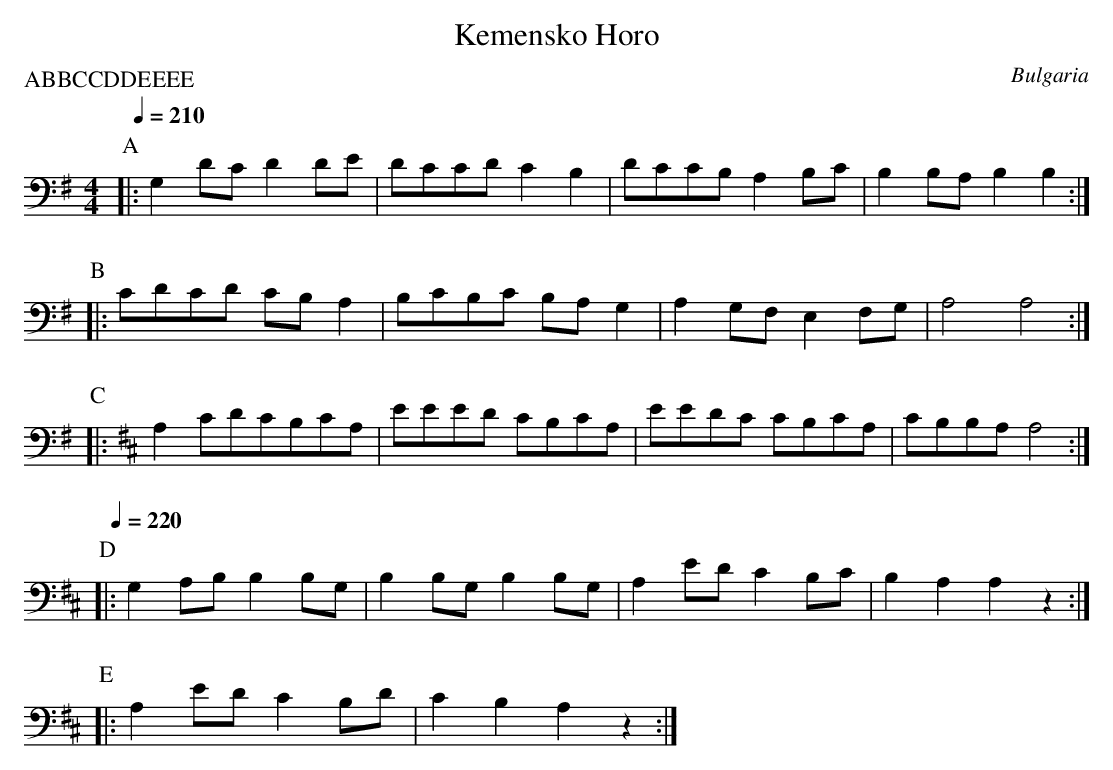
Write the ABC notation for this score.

X:1
T: Kemensko Horo
O: Bulgaria
M: 4/4
L: 1/8
P:ABBCCDDEEEE
K: Em
Q:1/4=210
P:A
|:!drum! G,2 DC D2 DE|DCCD C2B,2|DCCB, A,2 B,C| B,2 B,A, B,2 B,2:|
P:B
|:CDCD CB, A,2| B,CB,C B,A, G,2|A,2 G,F, E,2 F,G,|A,4 A,4:|
P:C
K: Bm
|:A,2 CDCB,CA,|EEED CB,CA,|EEDC CB,CA,|CB,B,A, A,4:|
P:D
Q:1/4=220
|:G,2 A,B, B,2 B,G,|B,2 B,G, B,2 B,G,| A,2 ED C2 B,C|B,2 A,2 A,2 z2:|
P:E
|:A,2 ED C2 B,D|C2 B,2 A,2 z2:|
